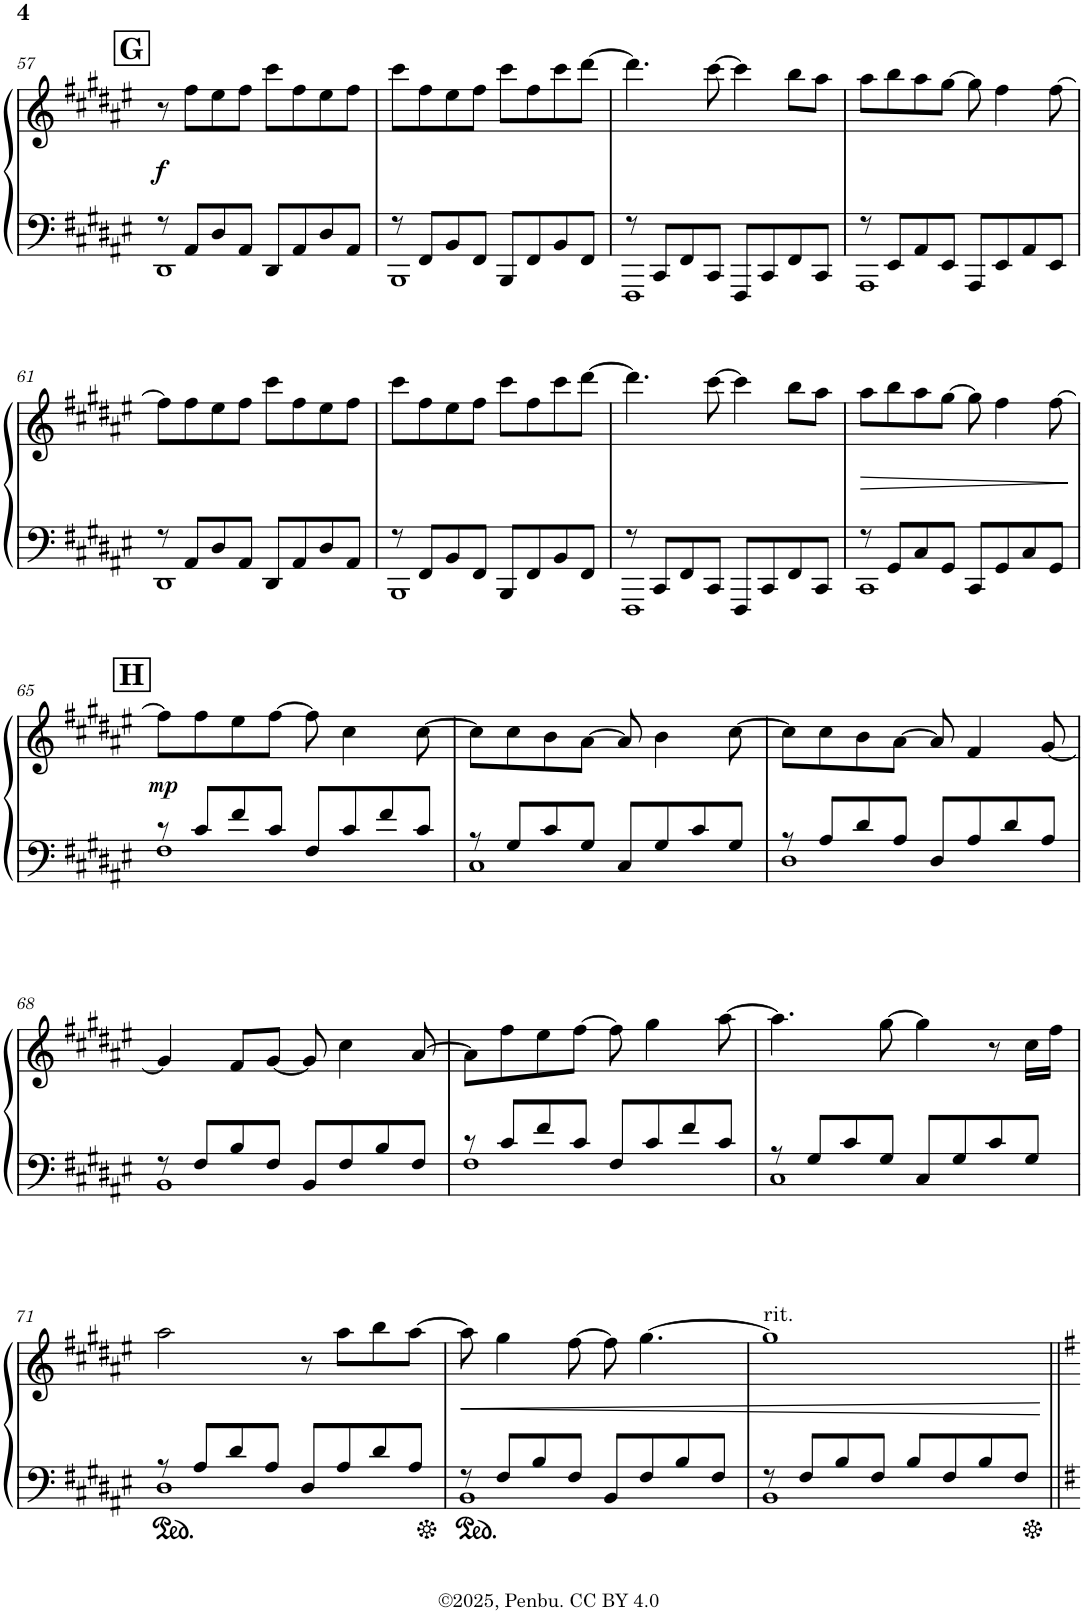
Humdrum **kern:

**kern	**kern	**dynam
*part1	*part1	*part1
*staff2	*staff1	*staff1/2
*I"Piano	*	*
*I'Pno.	*	*
!!LO:PB:g=z
*clefF4	*clefG2	*
*k[f#c#g#d#a#e#]	*k[f#c#g#d#a#e#]	*
*M4/4	*M4/4	*
!!LO:REH:place=s1:a:B:cj:fs=14:t=G
=57	=57	=57
*^	*	*
!	!	!	!LO:DY:b
8r	1DD#	8r	f
8AA#/L	.	8ff#\L	.
8D#/	.	8ee#\	.
8AA#/J	.	8ff#\J	.
8DD#/L	.	8ccc#\L	.
8AA#/	.	8ff#\	.
8D#/	.	8ee#\	.
8AA#/J	.	8ff#\J	.
=58	=58	=58	=58
8r	1BBB	8ccc#\L	.
8FF#/L	.	8ff#\	.
8BB/	.	8ee#\	.
8FF#/J	.	8ff#\J	.
8BBB/L	.	8ccc#\L	.
8FF#/	.	8ff#\	.
8BB/	.	8ccc#\	.
8FF#/J	.	[8ddd#\J	.
=59	=59	=59	=59
8r	1FFF#	4.ddd#\]	.
8CC#/L	.	.	.
8FF#/	.	.	.
8CC#/J	.	[8ccc#\	.
8FFF#/L	.	4ccc#\]	.
8CC#/	.	.	.
8FF#/	.	8bb\L	.
8CC#/J	.	8aa#\J	.
=60	=60	=60	=60
8r	1AAA#	8aa#\L	.
8EE#/L	.	8bb\	.
8AA#/	.	8aa#\	.
8EE#/J	.	[8gg#\J	.
8AAA#/L	.	8gg#\]	.
8EE#/	.	4ff#\	.
8AA#/	.	.	.
8EE#/J	.	[8ff#\	.
!!LO:LB:g=z
=61	=61	=61	=61
8r	1DD#	8ff#\L]	.
8AA#/L	.	8ff#\	.
8D#/	.	8ee#\	.
8AA#/J	.	8ff#\J	.
8DD#/L	.	8ccc#\L	.
8AA#/	.	8ff#\	.
8D#/	.	8ee#\	.
8AA#/J	.	8ff#\J	.
=62	=62	=62	=62
8r	1BBB	8ccc#\L	.
8FF#/L	.	8ff#\	.
8BB/	.	8ee#\	.
8FF#/J	.	8ff#\J	.
8BBB/L	.	8ccc#\L	.
8FF#/	.	8ff#\	.
8BB/	.	8ccc#\	.
8FF#/J	.	[8ddd#\J	.
=63	=63	=63	=63
8r	1FFF#	4.ddd#\]	.
8CC#/L	.	.	.
8FF#/	.	.	.
8CC#/J	.	[8ccc#\	.
8FFF#/L	.	4ccc#\]	.
8CC#/	.	.	.
8FF#/	.	8bb\L	.
8CC#/J	.	8aa#\J	.
=64	=64	=64	=64
!	!	!	!LO:HP:b
8r	1CC#	8aa#\L	>
8GG#/L	.	8bb\	.
8C#/	.	8aa#\	.
8GG#/J	.	[8gg#\J	.
8CC#/L	.	8gg#\]	.
8GG#/	.	4ff#\	.
8C#/	.	.	.
8GG#/J	.	[8ff#\	.
*v	*v	*	*
.	.	]
!!LO:LB:g=z
!!LO:REH:place=s1:a:B:cj:fs=14:t=H
=65	=65	=65
*^	*	*
!	!	!	!LO:DY:b
8r	1F#	8ff#\L]	mp
8c#/L	.	8ff#\	.
8f#/	.	8ee#\	.
8c#/J	.	[8ff#\J	.
8F#/L	.	8ff#\]	.
8c#/	.	4cc#\	.
8f#/	.	.	.
8c#/J	.	[8cc#\	.
=66	=66	=66	=66
8r	1C#	8cc#\L]	.
8G#/L	.	8cc#\	.
8c#/	.	8b\	.
8G#/J	.	[8a#\J	.
8C#/L	.	8a#/]	.
8G#/	.	4b\	.
8c#/	.	.	.
8G#/J	.	[8cc#\	.
=67	=67	=67	=67
8r	1D#	8cc#\L]	.
8A#/L	.	8cc#\	.
8d#/	.	8b\	.
8A#/J	.	[8a#\J	.
8D#/L	.	8a#/]	.
8A#/	.	4f#/	.
8d#/	.	.	.
8A#/J	.	[8g#/	.
!!LO:LB:g=z
=68	=68	=68	=68
8r	1BB	4g#/]	.
8F#/L	.	.	.
8B/	.	8f#/L	.
8F#/J	.	[8g#/J	.
8BB/L	.	8g#/]	.
8F#/	.	4cc#\	.
8B/	.	.	.
8F#/J	.	[8a#/	.
=69	=69	=69	=69
8r	1F#	8a#\L]	.
8c#/L	.	8ff#\	.
8f#/	.	8ee#\	.
8c#/J	.	[8ff#\J	.
8F#/L	.	8ff#\]	.
8c#/	.	4gg#\	.
8f#/	.	.	.
8c#/J	.	[8aa#\	.
=70	=70	=70	=70
8r	1C#	4.aa#\]	.
8G#/L	.	.	.
8c#/	.	.	.
8G#/J	.	[8gg#\	.
8C#/L	.	4gg#\]	.
8G#/	.	.	.
8c#/	.	8r	.
8G#/J	.	16cc#\LL	.
.	.	16ff#\JJ	.
!!LO:LB:g=z
=71	=71	=71	=71
8r	1D#	2aa#\	.
8A#/L	.	.	.
8d#/	.	.	.
8A#/J	.	.	.
8D#/L	.	8r	.
8A#/	.	8aa#\L	.
8d#/	.	8bb\	.
8A#/J	.	[8aa#\J	.
=72	=72	=72	=72
!	!	!	!LO:HP:b
8r	1BB	8aa#\]	<
8F#/L	.	4gg#\	.
8B/	.	.	.
8F#/J	.	[8ff#\	.
8BB/L	.	8ff#\]	.
8F#/	.	[4.gg#\	.
8B/	.	.	.
8F#/J	.	.	.
=73	=73	=73	=73
!	!	!LO:TX:a:t=rit.	!
8r	1BB	1gg#]	.
8F#/L	.	.	.
8B/	.	.	.
8F#/J	.	.	.
8B/L	.	.	.
8F#/	.	.	.
8B/	.	.	.
8F#/J	.	.	.
*v	*v	*	*
.	.	[
=||	=||	=||
*-	*-	*-
